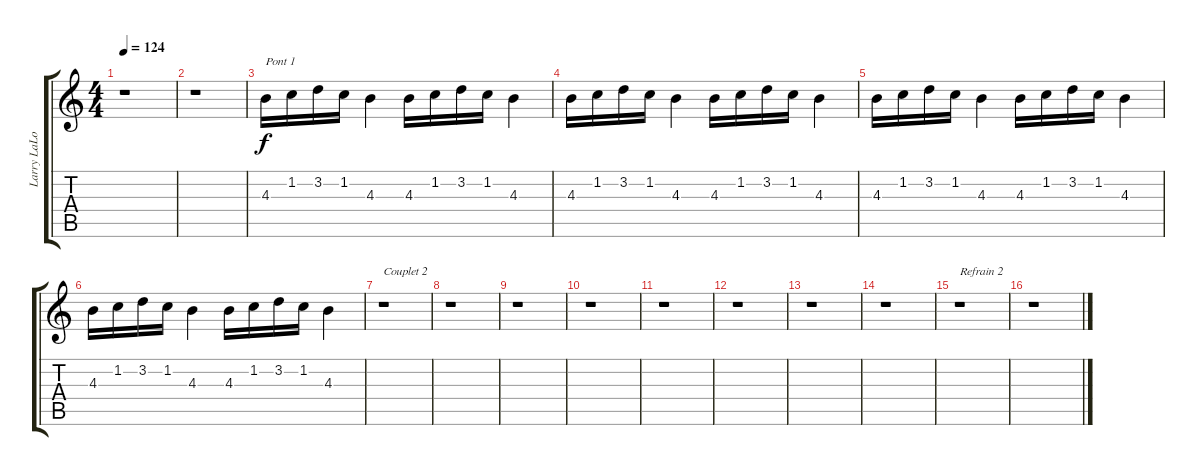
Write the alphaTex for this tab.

\track ("Larry LaLonde" "Larry LaLo") {instrument distortionguitar}
\staff {score tabs}
\tuning (E4 B3 G3 D3 A2 E2) {hide}
\ts (4 4)
\tempo 124
\clef g2
\ks c
r.1{dy f} |
r.1 |
4.3.16{txt "Pont 1"} 1.2.16 3.2.16 1.2.16 4.3.4 4.3.16 1.2.16 3.2.16 1.2.16 4.3.4 |
4.3.16 1.2.16 3.2.16 1.2.16 4.3.4 4.3.16 1.2.16 3.2.16 1.2.16 4.3.4 |
4.3.16 1.2.16 3.2.16 1.2.16 4.3.4 4.3.16 1.2.16 3.2.16 1.2.16 4.3.4 |
4.3.16 1.2.16 3.2.16 1.2.16 4.3.4 4.3.16 1.2.16 3.2.16 1.2.16 4.3.4 |
r.1{txt "Couplet 2"} |
r.1 |
r.1 |
r.1 |
r.1 |
r.1 |
r.1 |
r.1 |
r.1{txt "Refrain 2"} |
r.1
